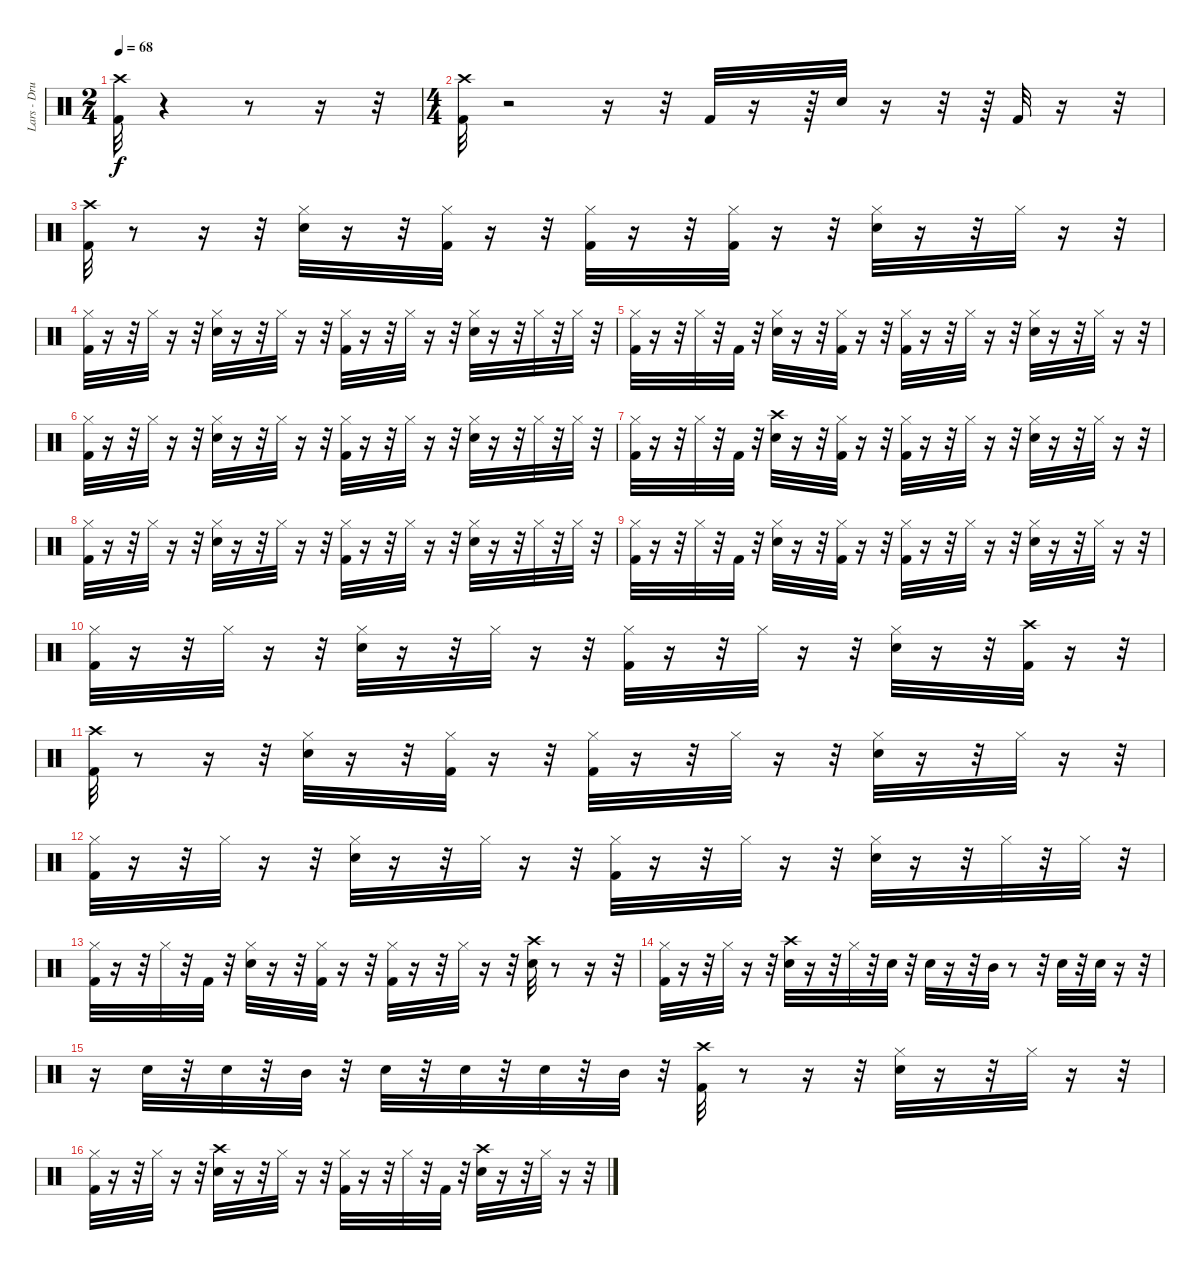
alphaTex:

\track ("Lars - Drums" "Lars - Dru") {instrument percussion}
\staff {score}
\articulation defaults
\ts (2 4)
\tempo 68
\clef neutral
\ks c
("Kick (hit) 2" "Crash high (hit)").32{dy f} r.4 r.8 r.16 r.32 |
\ts (4 4)
("Crash high (hit)" "Kick (hit) 2").32 r.2 r.16 r.32 "Kick (hit) 2".32 r.16 r.64 "Snare (hit) 2".32 r.16 r.32 r.64 "Kick (hit) 2".32 r.16 r.32 |
("Kick (hit) 2" "Crash high (hit)").32 r.8 r.16 r.32 ("Hi-Hat (closed)" "Snare (hit) 2").32 r.16 r.32 ("Hi-Hat (closed)" "Kick (hit) 2").32 r.16 r.32 ("Hi-Hat (closed)" "Kick (hit) 2").32 r.16 r.32 ("Hi-Hat (closed)" "Kick (hit) 2").32 r.16 r.32 ("Hi-Hat (closed)" "Snare (hit) 2").32 r.16 r.32 "Hi-Hat (closed)".32 r.16 r.32 |
("Hi-Hat (closed)" "Kick (hit) 2").32 r.16 r.32 "Hi-Hat (closed)".32 r.16 r.32 ("Snare (hit) 2" "Hi-Hat (closed)").32 r.16 r.32 "Hi-Hat (closed)".32 r.16 r.32 ("Hi-Hat (closed)" "Kick (hit) 2").32 r.16 r.32 "Hi-Hat (closed)".32 r.16 r.32 ("Hi-Hat (closed)" "Snare (hit) 2").32 r.16 r.32 "Hi-Hat (closed)".32 r.32 "Hi-Hat (closed)".32 r.32 |
("Hi-Hat (closed)" "Kick (hit) 2").32 r.16 r.32 "Hi-Hat (closed)".32 r.32 "Kick (hit) 2".32 r.32 ("Snare (hit) 2" "Hi-Hat (closed)").32 r.16 r.32 ("Kick (hit) 2" "Hi-Hat (closed)").32 r.16 r.32 ("Hi-Hat (closed)" "Kick (hit) 2").32 r.16 r.32 "Hi-Hat (closed)".32 r.16 r.32 ("Snare (hit) 2" "Hi-Hat (closed)").32 r.16 r.32 "Hi-Hat (closed)".32 r.16 r.32 |
("Hi-Hat (closed)" "Kick (hit) 2").32 r.16 r.32 "Hi-Hat (closed)".32 r.16 r.32 ("Snare (hit) 2" "Hi-Hat (closed)").32 r.16 r.32 "Hi-Hat (closed)".32 r.16 r.32 ("Kick (hit) 2" "Hi-Hat (closed)").32 r.16 r.32 "Hi-Hat (closed)".32 r.16 r.32 ("Hi-Hat (closed)" "Snare (hit) 2").32 r.16 r.32 "Hi-Hat (closed)".32 r.32 "Hi-Hat (closed)".32 r.32 |
("Hi-Hat (closed)" "Kick (hit) 2").32 r.16 r.32 "Hi-Hat (closed)".32 r.32 "Kick (hit) 2".32 r.32 ("Crash high (hit)" "Snare (hit) 2").32 r.16 r.32 ("Hi-Hat (closed)" "Kick (hit) 2").32 r.16 r.32 ("Hi-Hat (closed)" "Kick (hit) 2").32 r.16 r.32 "Hi-Hat (closed)".32 r.16 r.32 ("Snare (hit) 2" "Hi-Hat (closed)").32 r.16 r.32 "Hi-Hat (closed)".32 r.16 r.32 |
("Hi-Hat (closed)" "Kick (hit) 2").32 r.16 r.32 "Hi-Hat (closed)".32 r.16 r.32 ("Snare (hit) 2" "Hi-Hat (closed)").32 r.16 r.32 "Hi-Hat (closed)".32 r.16 r.32 ("Kick (hit) 2" "Hi-Hat (closed)").32 r.16 r.32 "Hi-Hat (closed)".32 r.16 r.32 ("Hi-Hat (closed)" "Snare (hit) 2").32 r.16 r.32 "Hi-Hat (closed)".32 r.32 "Hi-Hat (closed)".32 r.32 |
("Hi-Hat (closed)" "Kick (hit) 2").32 r.16 r.32 "Hi-Hat (closed)".32 r.32 "Kick (hit) 2".32 r.32 ("Snare (hit) 2" "Hi-Hat (closed)").32 r.16 r.32 ("Kick (hit) 2" "Hi-Hat (closed)").32 r.16 r.32 ("Hi-Hat (closed)" "Kick (hit) 2").32 r.16 r.32 "Hi-Hat (closed)".32 r.16 r.32 ("Snare (hit) 2" "Hi-Hat (closed)").32 r.16 r.32 "Hi-Hat (closed)".32 r.16 r.32 |
("Hi-Hat (closed)" "Kick (hit) 2").32 r.16 r.32 "Hi-Hat (closed)".32 r.16 r.32 ("Snare (hit) 2" "Hi-Hat (closed)").32 r.16 r.32 "Hi-Hat (closed)".32 r.16 r.32 ("Hi-Hat (closed)" "Kick (hit) 2").32 r.16 r.32 "Hi-Hat (closed)".32 r.16 r.32 ("Snare (hit) 2" "Hi-Hat (closed)").32 r.16 r.32 ("Crash high (hit)" "Kick (hit) 2").32 r.16 r.32 |
("Kick (hit) 2" "Crash high (hit)").32 r.8 r.16 r.32 ("Hi-Hat (closed)" "Snare (hit) 2").32 r.16 r.32 ("Hi-Hat (closed)" "Kick (hit) 2").32 r.16 r.32 ("Hi-Hat (closed)" "Kick (hit) 2").32 r.16 r.32 "Hi-Hat (closed)".32 r.16 r.32 ("Snare (hit) 2" "Hi-Hat (closed)").32 r.16 r.32 "Hi-Hat (closed)".32 r.16 r.32 |
("Kick (hit) 2" "Hi-Hat (closed)").32 r.16 r.32 "Hi-Hat (closed)".32 r.16 r.32 ("Snare (hit) 2" "Hi-Hat (closed)").32 r.16 r.32 "Hi-Hat (closed)".32 r.16 r.32 ("Hi-Hat (closed)" "Kick (hit) 2").32 r.16 r.32 "Hi-Hat (closed)".32 r.16 r.32 ("Snare (hit) 2" "Hi-Hat (closed)").32 r.16 r.32 "Hi-Hat (closed)".32 r.32 "Hi-Hat (closed)".32 r.32 |
("Hi-Hat (closed)" "Kick (hit) 2").32 r.16 r.32 "Hi-Hat (closed)".32 r.32 "Kick (hit) 2".32 r.32 ("Snare (hit) 2" "Hi-Hat (closed)").32 r.16 r.32 ("Hi-Hat (closed)" "Kick (hit) 2").32 r.16 r.32 ("Hi-Hat (closed)" "Kick (hit) 2").32 r.16 r.32 "Hi-Hat (closed)".32 r.16 r.32 ("Crash high (hit)" "Snare (hit) 2").32 r.8 r.16 r.32 |
("Kick (hit) 2" "Hi-Hat (closed)").32 r.16 r.32 "Hi-Hat (closed)".32 r.16 r.32 ("Crash high (hit)" "Snare (hit) 2").32 r.16 r.32 "Hi-Hat (closed)".32 r.32 "Snare (hit) 2".32 r.32 "Snare (hit) 2".32 r.16 r.32 "Mid Tom (hit)".32 r.8 r.32 "Snare (hit) 2".32 r.32 "Snare (hit) 2".32 r.16 r.32 |
r.16 "Snare (hit) 2".32 r.32 "Snare (hit) 2".32 r.32 "Mid Tom (hit)".32 r.32 "Snare (hit) 2".32 r.32 "Snare (hit) 2".32 r.32 "Snare (hit) 2".32 r.32 "Mid Tom (hit)".32 r.32 ("Crash high (hit)" "Kick (hit) 2").32 r.8 r.16 r.32 ("Hi-Hat (closed)" "Snare (hit) 2").32 r.16 r.32 "Hi-Hat (closed)".32 r.16 r.32 |
("Kick (hit) 2" "Hi-Hat (closed)").32 r.16 r.32 "Hi-Hat (closed)".32 r.16 r.32 ("Crash high (hit)" "Snare (hit) 2").32 r.16 r.32 "Hi-Hat (closed)".32 r.16 r.32 ("Hi-Hat (closed)" "Kick (hit) 2").32 r.16 r.32 "Hi-Hat (closed)".32 r.32 "Kick (hit) 2".32 r.32 ("Crash high (hit)" "Snare (hit) 2").32 r.16 r.32 "Hi-Hat (closed)".32 r.16 r.32
